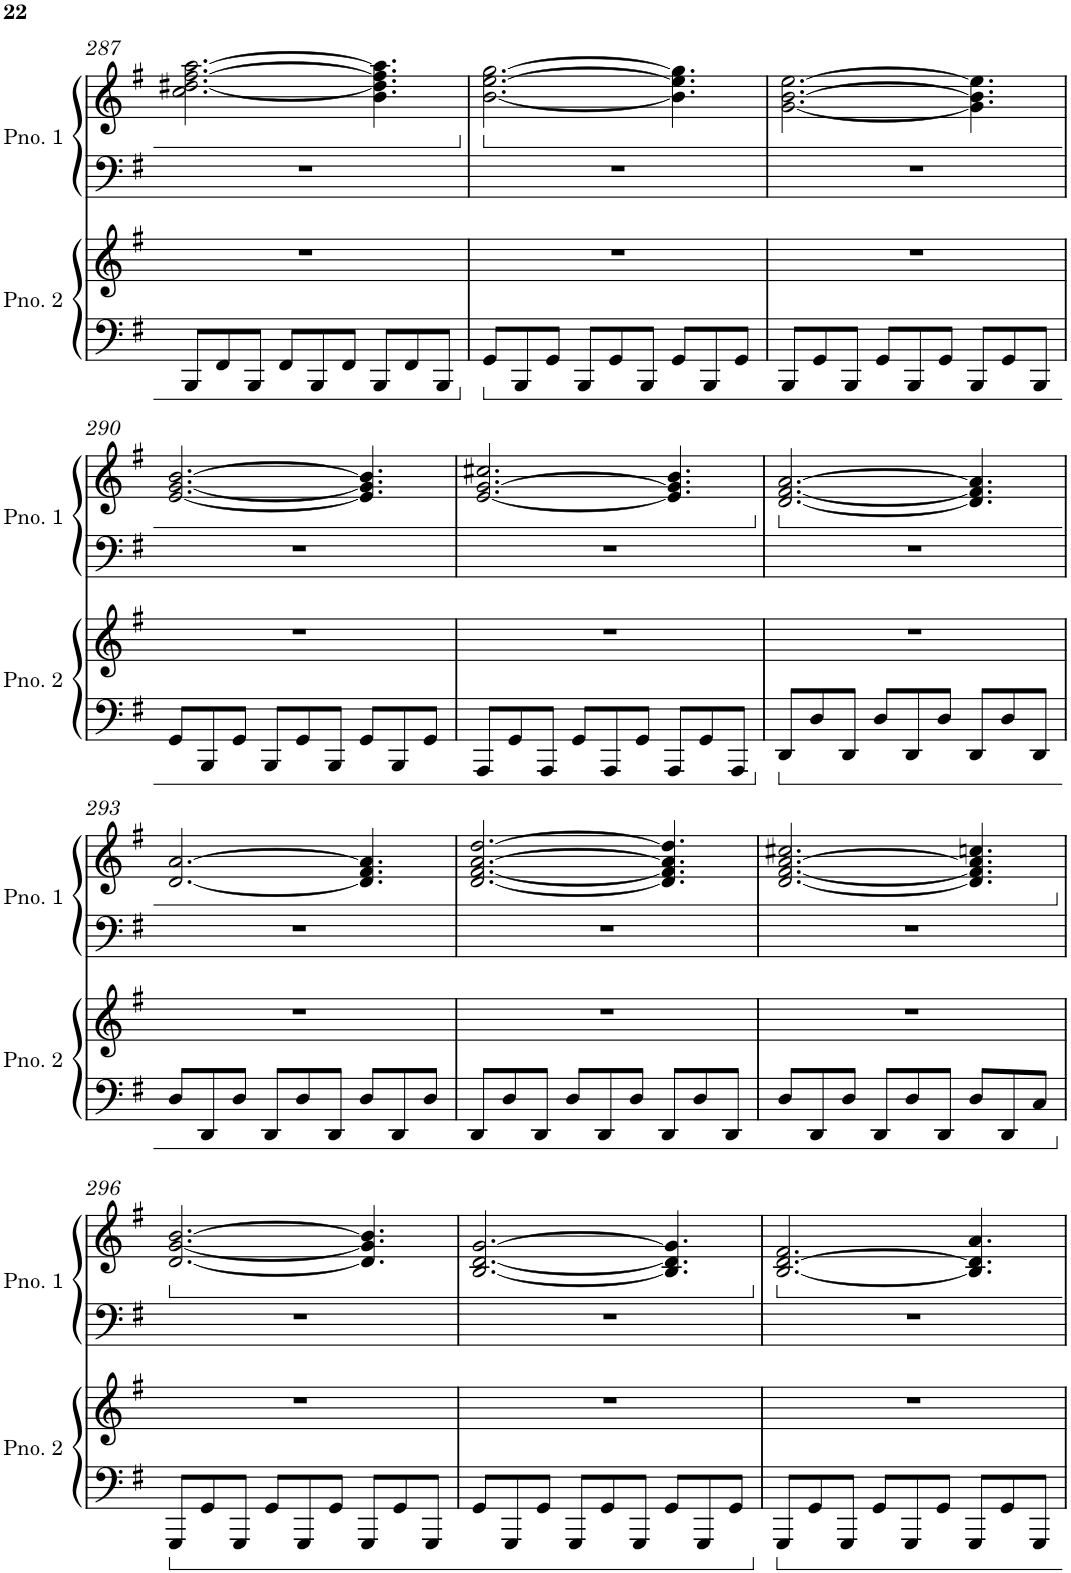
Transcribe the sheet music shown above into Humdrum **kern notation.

**kern	**kern	**kern	**kern
*part2	*part2	*part1	*part1
*staff4	*staff3	*staff2	*staff1
*I"Piano 2	*	*I"Piano 1	*
*I'Pno. 2	*	*I'Pno. 1	*
!!LO:PB:g=z
*clefF4	*clefG2	*clefF4	*clefG2
*k[f#]	*k[f#]	*k[f#]	*k[f#]
*M9/8	*M9/8	*M9/8	*M9/8
=287	=287	=287	=287
8BBB/L	8%9r	8%9r	2.cc\ [2.dd#X\ [2.ff#\ [2.aa\
8FF#/	.	.	.
8BBB/J	.	.	.
8FF#/L	.	.	.
8BBB/	.	.	.
8FF#/J	.	.	.
8BBB/L	.	.	4.b\ 4.dd#\] 4.ff#\] 4.aa\]
8FF#/	.	.	.
8BBB/J	.	.	.
=288	=288	=288	=288
*	*	*	*ped
8GG/L	8%9r	8%9r	[2.b\ [2.ee\ [2.gg\
8BBB/	.	.	.
8GG/J	.	.	.
8BBB/L	.	.	.
8GG/	.	.	.
8BBB/J	.	.	.
8GG/L	.	.	4.b\] 4.ee\] 4.gg\]
8BBB/	.	.	.
8GG/J	.	.	.
=289	=289	=289	=289
8BBB/L	8%9r	8%9r	[2.g\ [2.b\ [2.ee\
8GG/	.	.	.
8BBB/J	.	.	.
8GG/L	.	.	.
8BBB/	.	.	.
8GG/J	.	.	.
8BBB/L	.	.	4.g\] 4.b\] 4.ee\]
8GG/	.	.	.
8BBB/J	.	.	.
!!LO:LB:g=z
=290	=290	=290	=290
8GG/L	8%9r	8%9r	[2.e/ [2.g/ [2.b/
8BBB/	.	.	.
8GG/J	.	.	.
8BBB/L	.	.	.
8GG/	.	.	.
8BBB/J	.	.	.
8GG/L	.	.	4.e/] 4.g/] 4.b/]
8BBB/	.	.	.
8GG/J	.	.	.
=291	=291	=291	=291
8AAA/L	8%9r	8%9r	[2.e/ [2.g/ 2.cc#X/
8GG/	.	.	.
8AAA/J	.	.	.
8GG/L	.	.	.
8AAA/	.	.	.
8GG/J	.	.	.
8AAA/L	.	.	4.e/] 4.g/] 4.b/
8GG/	.	.	.
8AAA/J	.	.	.
=292	=292	=292	=292
*	*	*	*Xped
*	*	*	*ped
8DD/L	8%9r	8%9r	[2.d/ [2.f#/ [2.a/
8D/	.	.	.
8DD/J	.	.	.
8D/L	.	.	.
8DD/	.	.	.
8D/J	.	.	.
8DD/L	.	.	4.d/] 4.f#/] 4.a/]
8D/	.	.	.
8DD/J	.	.	.
!!LO:LB:g=z
=293	=293	=293	=293
8D/L	8%9r	8%9r	[2.d/ [2.a/
8DD/	.	.	.
8D/J	.	.	.
8DD/L	.	.	.
8D/	.	.	.
8DD/J	.	.	.
8D/L	.	.	4.d/] 4.f#/ 4.a/]
8DD/	.	.	.
8D/J	.	.	.
=294	=294	=294	=294
8DD/L	8%9r	8%9r	[2.d/ [2.f#/ [2.a/ [2.dd/
8D/	.	.	.
8DD/J	.	.	.
8D/L	.	.	.
8DD/	.	.	.
8D/J	.	.	.
8DD/L	.	.	4.d/] 4.f#/] 4.a/] 4.dd/]
8D/	.	.	.
8DD/J	.	.	.
=295	=295	=295	=295
8D/L	8%9r	8%9r	[2.d/ [2.f#/ [2.a/ 2.cc#X/
8DD/	.	.	.
8D/J	.	.	.
8DD/L	.	.	.
8D/	.	.	.
8DD/J	.	.	.
8D/L	.	.	4.d/] 4.f#/] 4.a/] 4.ccn/
8DD/	.	.	.
8C/J	.	.	.
!!LO:LB:g=z
=296	=296	=296	=296
*	*	*	*Xped
*	*	*	*ped
8GGG/L	8%9r	8%9r	[2.d/ [2.g/ [2.b/
8GG/	.	.	.
8GGG/J	.	.	.
8GG/L	.	.	.
8GGG/	.	.	.
8GG/J	.	.	.
8GGG/L	.	.	4.d/] 4.g/] 4.b/]
8GG/	.	.	.
8GGG/J	.	.	.
=297	=297	=297	=297
8GG/L	8%9r	8%9r	[2.B/ [2.d/ [2.g/
8GGG/	.	.	.
8GG/J	.	.	.
8GGG/L	.	.	.
8GG/	.	.	.
8GGG/J	.	.	.
8GG/L	.	.	4.B/] 4.d/] 4.g/]
8GGG/	.	.	.
8GG/J	.	.	.
=298	=298	=298	=298
*	*	*	*Xped
8GGG/L	8%9r	8%9r	[2.B/ [2.d/ 2.f#/
8GG/	.	.	.
8GGG/J	.	.	.
8GG/L	.	.	.
8GGG/	.	.	.
8GG/J	.	.	.
8GGG/L	.	.	4.B/] 4.d/] 4.a/
8GG/	.	.	.
8GGG/J	.	.	.
=	=	=	=
*-	*-	*-	*-
